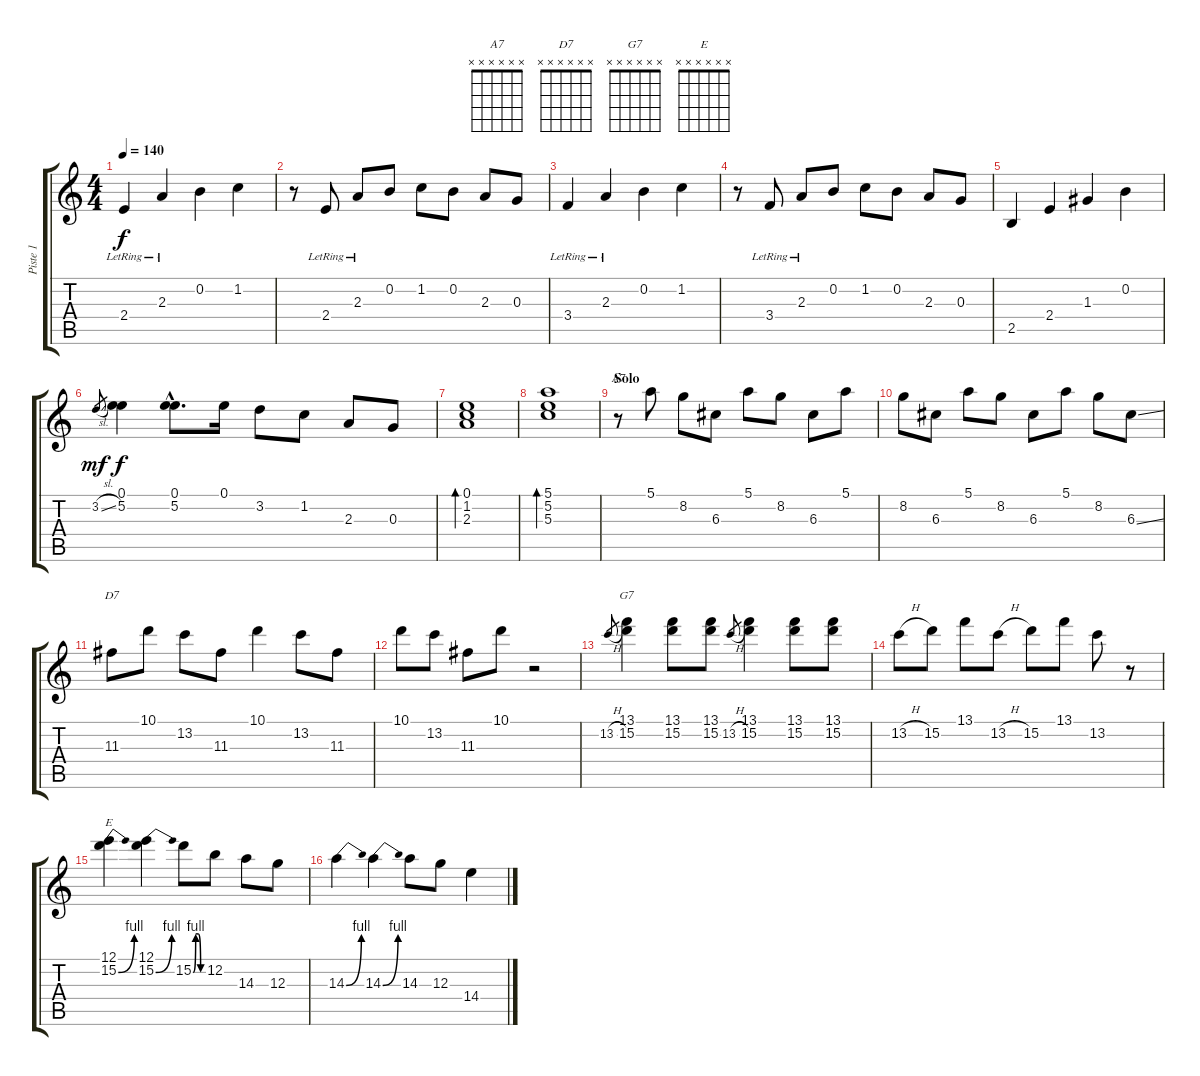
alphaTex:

\track ("Piste 1" "Piste 1") {instrument electricguitarjazz}
\staff {score tabs}
\tuning (E4 B3 G3 D3 A2 E2) {hide}
\chord ("A7" x x x x x x) {firstfret 0}
\chord ("D7" x x x x x x) {firstfret 0}
\chord ("G7" x x x x x x) {firstfret 0}
\chord ("E" x x x x x x) {firstfret 0}
\ts (4 4)
\tempo 140
\clef g2
\ks c
2.4{lr}.4{dy f} 2.3{lr}.4 0.2.4 1.2.4 |
r.8 2.4{lr}.8 2.3{lr}.8 0.2.8 1.2.8 0.2.8 2.3.8 0.3.8 |
3.4{lr}.4 2.3{lr}.4 0.2.4 1.2.4 |
r.8 3.4{lr}.8 2.3{lr}.8 0.2.8 1.2.8 0.2.8 2.3.8 0.3.8 |
2.5.4 2.4.4 1.3.4 0.2.4 |
3.2{sl}.8{gr dy mf} (0.1 5.2).4{dy f} (0.1{hac} 5.2{hac}).8{d} 0.1.16 3.2.8 1.2.8 2.3.8 0.3.8 |
(0.1 1.2 2.3).1{bd 240} |
(5.1 5.2 5.3).1{bd 240} |
\section ("" "Solo")
r.8{ch "A7"} 5.1.8 8.2.8 6.3.8 5.1.8 8.2.8 6.3.8 5.1.8 |
8.2.8 6.3.8 5.1.8 8.2.8 6.3.8 5.1.8 8.2.8 6.3{ss}.8 |
11.3.8{ch "D7"} 10.1.8 13.2.8 11.3.8 10.1.4 13.2.8 11.3.8 |
10.1.8 13.2.8 11.3.8 10.1.8 r.2 |
13.2{h}.8{gr} (13.1 15.2).4{ch "G7"} (13.1 15.2).8 (13.1 15.2).8 13.2{h}.8{gr} (13.1 15.2).4 (13.1 15.2).8 (13.1 15.2).8 |
13.2{h}.8 15.2.8 13.1.8 13.2{h}.8 15.2.8 13.1.8 13.2.8 r.8 |
(12.1 15.2{be (bend 0 0 60 4)}).4{ch "E"} (12.1 15.2{be (bend 0 0 60 4)}).4 15.2{be (custom 0 0 15 4 30 4 45 0 60 0)}.8 12.2.8 14.3.8 12.3.8 |
14.3{be (bend 0 0 60 4)}.4 14.3{be (bend 0 0 60 4)}.4 14.3.8 12.3.8 14.4.4
